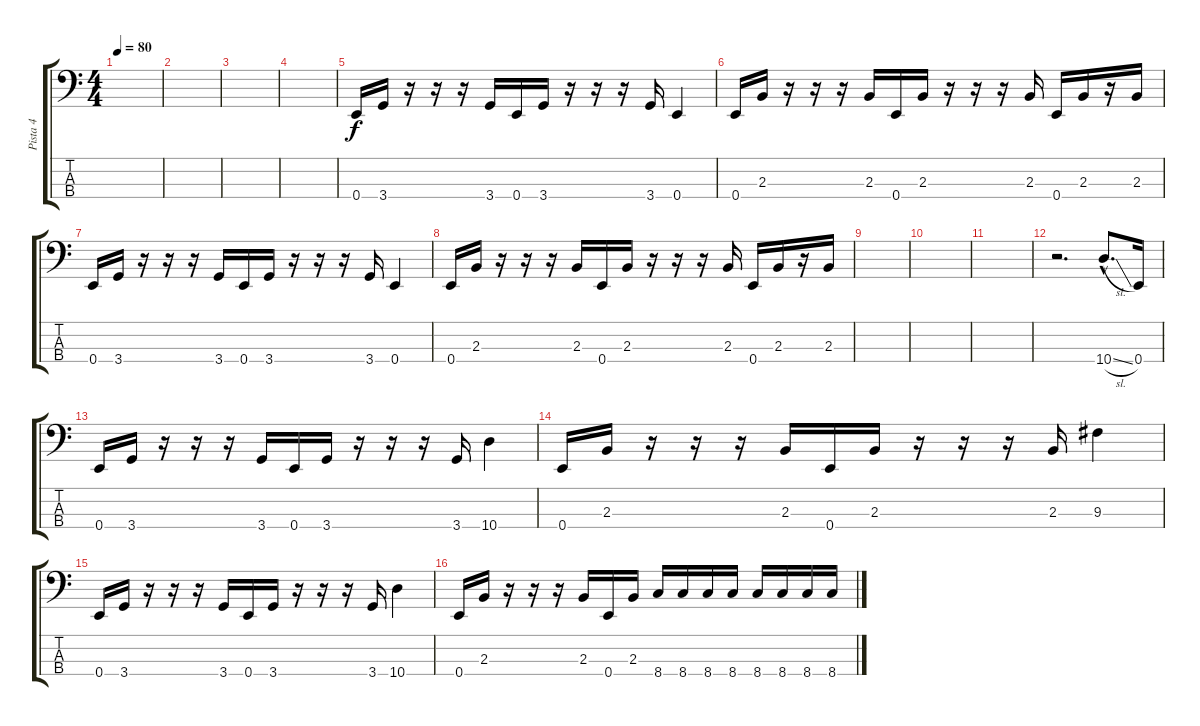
\track ("Pista 4" "Pista 4") {instrument electricbassfinger}
\staff {score tabs}
\tuning (G2 D2 A1 E1) {hide}
\ts (4 4)
\tempo 80
\clef f4
\ks c
|
|
|
|
0.4.16 3.4.16 r.16 r.16 r.16 3.4.16 0.4.16 3.4.16 r.16 r.16 r.16 3.4.16 0.4.4 |
0.4.16 2.3.16 r.16 r.16 r.16 2.3.16 0.4.16 2.3.16 r.16 r.16 r.16 2.3.16 0.4.16 2.3.16 r.16 2.3.16 |
0.4.16 3.4.16 r.16 r.16 r.16 3.4.16 0.4.16 3.4.16 r.16 r.16 r.16 3.4.16 0.4.4 |
0.4.16 2.3.16 r.16 r.16 r.16 2.3.16 0.4.16 2.3.16 r.16 r.16 r.16 2.3.16 0.4.16 2.3.16 r.16 2.3.16 |
|
|
|
r.2{d} 10.4{sl hac}.8{d} 0.4.16 |
0.4.16 3.4.16 r.16 r.16 r.16 3.4.16 0.4.16 3.4.16 r.16 r.16 r.16 3.4.16 10.4.4 |
0.4.16 2.3.16 r.16 r.16 r.16 2.3.16 0.4.16 2.3.16 r.16 r.16 r.16 2.3.16 9.3.4 |
0.4.16 3.4.16 r.16 r.16 r.16 3.4.16 0.4.16 3.4.16 r.16 r.16 r.16 3.4.16 10.4.4 |
0.4.16 2.3.16 r.16 r.16 r.16 2.3.16 0.4.16 2.3.16 8.4.16 8.4.16 8.4.16 8.4.16 8.4.16 8.4.16 8.4.16 8.4.16
